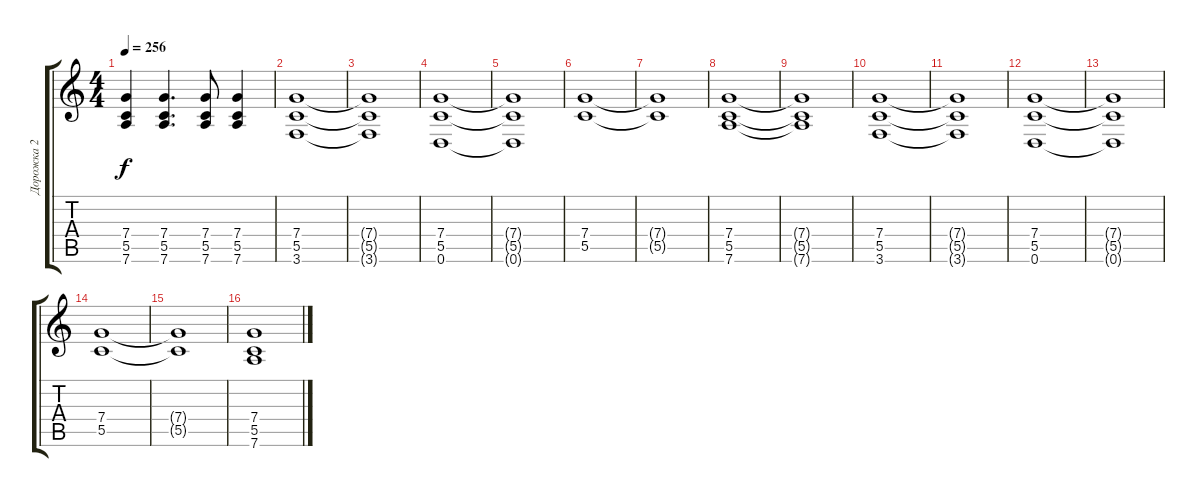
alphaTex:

\track ("Дорожка 2" "Дорожка 2") {instrument electricguitarclean}
\staff {score tabs}
\tuning (D4 A3 F3 C3 G2 D2) {hide}
\ts (4 4)
\tempo 256
\clef g2
\ks c
(7.4 5.5 7.6).4{dy f} (7.4 5.5 7.6).4{d} (7.4 5.5 7.6).8 (7.4 5.5 7.6).4 |
(7.4 5.5 3.6).1 |
(7.4{t} 5.5{t} 3.6{t}).1 |
(7.4 5.5 0.6).1 |
(7.4{t} 5.5{t} 0.6{t}).1 |
(7.4 5.5).1 |
(7.4{t} 5.5{t}).1 |
(7.4 5.5 7.6).1 |
(7.4{t} 5.5{t} 7.6{t}).1 |
(7.4 5.5 3.6).1 |
(7.4{t} 5.5{t} 3.6{t}).1 |
(7.4 5.5 0.6).1 |
(7.4{t} 5.5{t} 0.6{t}).1 |
(7.4 5.5).1 |
(7.4{t} 5.5{t}).1 |
(7.4 5.5 7.6).1
